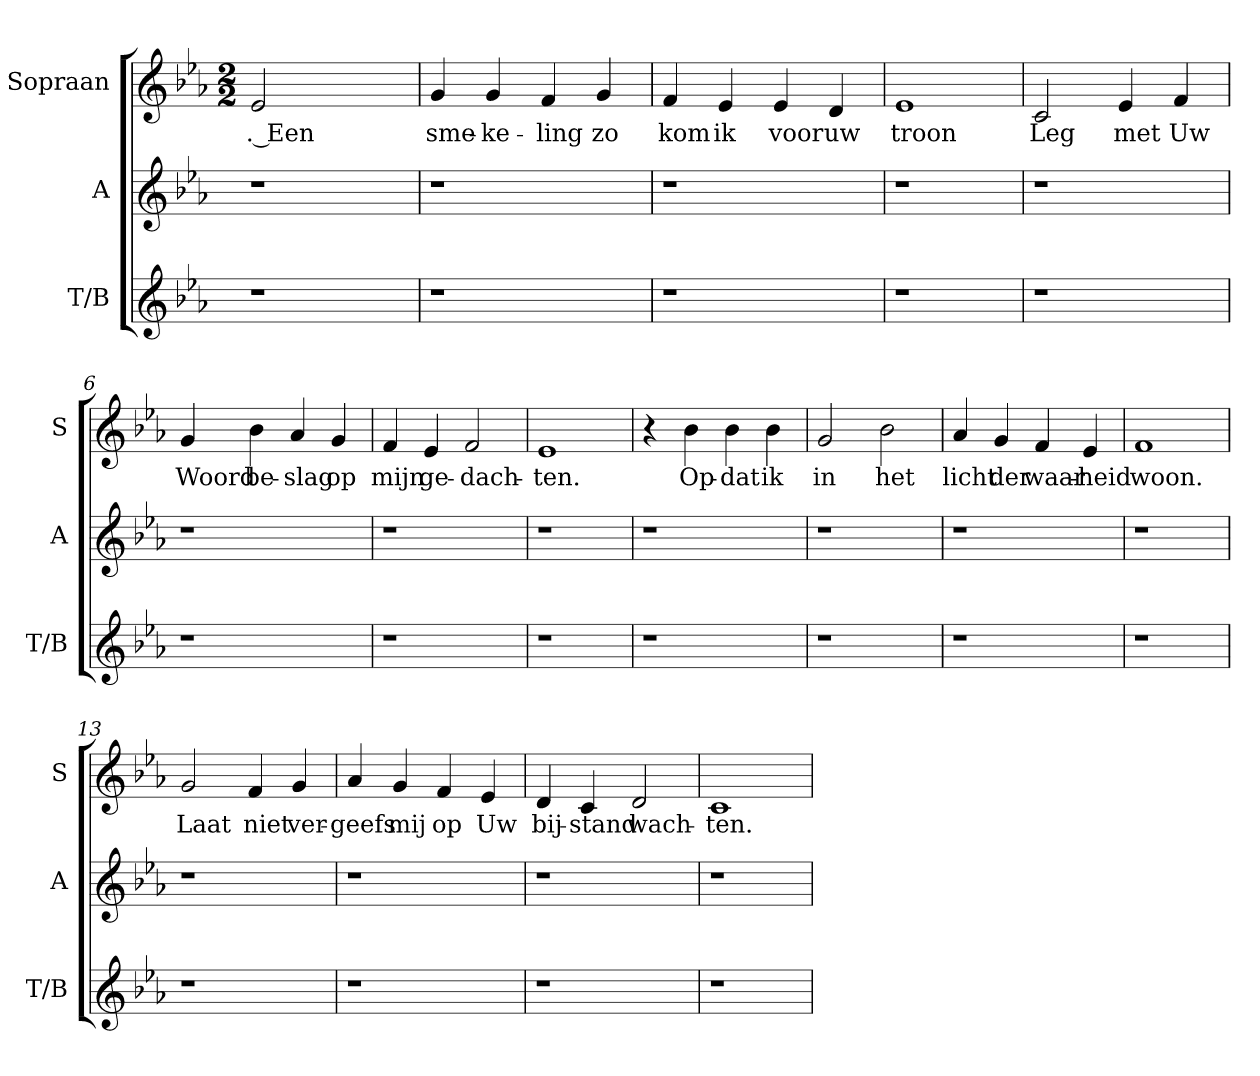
**kern	**kern	**kern	**text
*part3	*part2	*part1	*part1
*staff3	*staff2	*staff1	*staff1
*I"T/B	*I"A	*I"Sopraan	*
*I'T/B	*I'A	*I'S	*
*clefG2	*clefG2	*clefG2	*
*k[b-e-a-]	*k[b-e-a-]	*k[b-e-a-]	*
*E-:	*E-:	*E-:	*
*	*	*M2/2	*
=1	=1	=1	=1
!	!	!	!LO:LY:b:rj
1r	1r	2e-/	. Een
.	.	2ryy	.
=2	=2	=2	=2
!	!	!	!LO:LY:b
1r	1r	4g/	sme-
!	!	!	!LO:LY:b
.	.	4g/	-ke-
!	!	!	!LO:LY:b
.	.	4f/	-ling
!	!	!	!LO:LY:b
.	.	4g/	zo
=3	=3	=3	=3
!	!	!	!LO:LY:b
1r	1r	4f/	kom
!	!	!	!LO:LY:b
.	.	4e-/	ik
!	!	!	!LO:LY:b
.	.	4e-/	voor
!	!	!	!LO:LY:b
.	.	4d/	uw
=4	=4	=4	=4
!	!	!	!LO:LY:b
1r	1r	1e-	troon
!!LO:LB:g=z
=5	=5	=5	=5
!	!	!	!LO:LY:b
1r	1r	2c/	Leg
!	!	!	!LO:LY:b
.	.	4e-/	met
!	!	!	!LO:LY:b
.	.	4f/	Uw
=6	=6	=6	=6
!	!	!	!LO:LY:b
1r	1r	4g/	Woord
!	!	!	!LO:LY:b
.	.	4b-\	be-
!	!	!	!LO:LY:b
.	.	4a-/	-slag
!	!	!	!LO:LY:b
.	.	4g/	op
=7	=7	=7	=7
!	!	!	!LO:LY:b
1r	1r	4f/	mijn
!	!	!	!LO:LY:b
.	.	4e-/	ge-
!	!	!	!LO:LY:b
.	.	2f/	-dach-
=8	=8	=8	=8
!	!	!	!LO:LY:b
1r	1r	1e-	-ten.
!!LO:LB:g=z
=9	=9	=9	=9
1r	1r	4r	.
!	!	!	!LO:LY:b
.	.	4b-\	Op-
!	!	!	!LO:LY:b
.	.	4b-\	-dat
!	!	!	!LO:LY:b
.	.	4b-\	ik
=10	=10	=10	=10
!	!	!	!LO:LY:b
1r	1r	2g/	in
!	!	!	!LO:LY:b
.	.	2b-\	het
=11	=11	=11	=11
!	!	!	!LO:LY:b
1r	1r	4a-/	licht
!	!	!	!LO:LY:b
.	.	4g/	der
!	!	!	!LO:LY:b
.	.	4f/	waar-
!	!	!	!LO:LY:b:rj
.	.	4e-/	-heid
=12	=12	=12	=12
!	!	!	!LO:LY:b
1r	1r	1f	woon.
!!LO:LB:g=z
=13	=13	=13	=13
!	!	!	!LO:LY:b
1r	1r	2g/	Laat
!	!	!	!LO:LY:b
.	.	4f/	niet
!	!	!	!LO:LY:b
.	.	4g/	ver-
=14	=14	=14	=14
!	!	!	!LO:LY:b
1r	1r	4a-/	-geefs
!	!	!	!LO:LY:b
.	.	4g/	mij
!	!	!	!LO:LY:b
.	.	4f/	op
!	!	!	!LO:LY:b
.	.	4e-/	Uw
=15	=15	=15	=15
!	!	!	!LO:LY:b
1r	1r	4d/	bij-
!	!	!	!LO:LY:b
.	.	4c/	-stand
!	!	!	!LO:LY:b
.	.	2d/	wach-
=16	=16	=16	=16
!	!	!	!LO:LY:b
1r	1r	1c	-ten.
=	=	=	=
*-	*-	*-	*-
